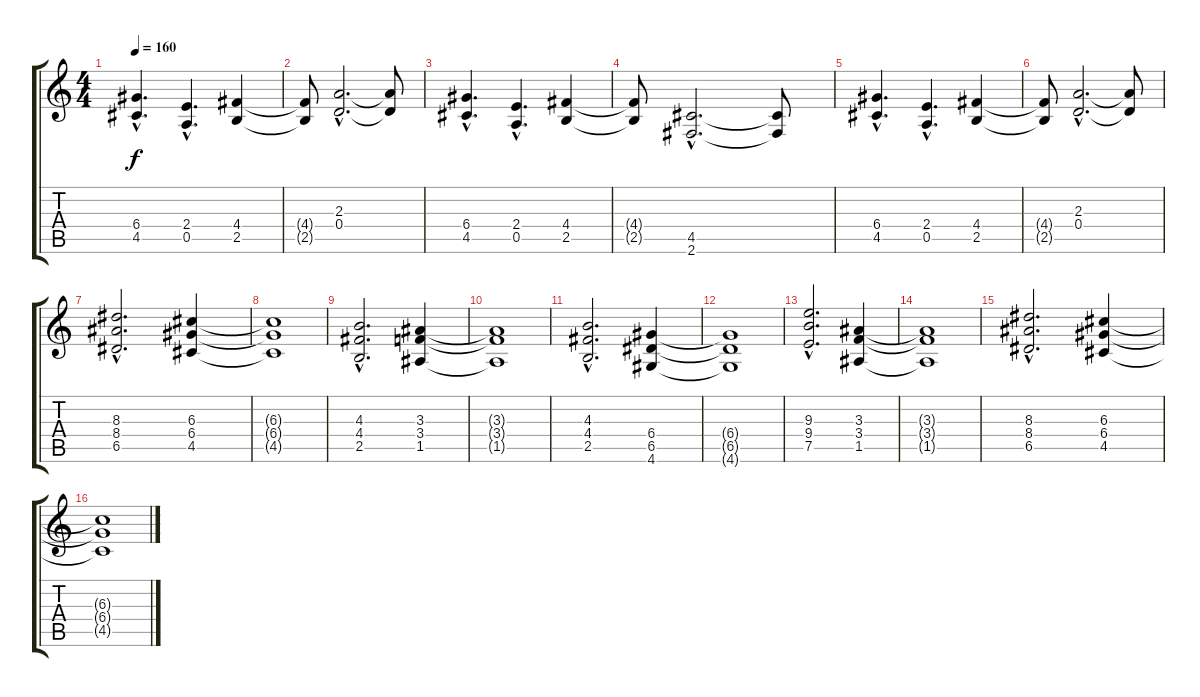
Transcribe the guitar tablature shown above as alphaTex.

\track "" {instrument overdrivenguitar}
\staff {score tabs}
\tuning (E4 B3 G3 D3 A2 E2) {hide}
\ts (4 4)
\tempo 160
\clef g2
\ks c
(6.4{hac} 4.5{hac}).4{d dy f} (2.4{hac} 0.5{hac}).4{d} (4.4 2.5).4 |
(4.4{t} 2.5{t}).8 (2.3{hac} 0.4{hac}).2{d} (2.3{t} 0.4{t}).8 |
(6.4{hac} 4.5{hac}).4{d} (2.4{hac} 0.5{hac}).4{d} (4.4 2.5).4 |
(4.4{t} 2.5{t}).8 (4.5{hac} 2.6{hac}).2{d} (4.5{t} 2.6{t}).8 |
(6.4{hac} 4.5{hac}).4{d} (2.4{hac} 0.5{hac}).4{d} (4.4 2.5).4 |
(4.4{t} 2.5{t}).8 (2.3{hac} 0.4{hac}).2{d} (2.3{t} 0.4{t}).8 |
(8.3{hac} 8.4{hac} 6.5{hac}).2{d} (6.3 6.4 4.5).4 |
(6.3{t} 6.4{t} 4.5{t}).1 |
(4.3{hac} 4.4{hac} 2.5{hac}).2{d} (3.3 3.4 1.5).4 |
(3.3{t} 3.4{t} 1.5{t}).1 |
(4.3{hac} 4.4{hac} 2.5{hac}).2{d} (6.4 6.5 4.6).4 |
(6.4{t} 6.5{t} 4.6{t}).1 |
(9.3{hac} 9.4{hac} 7.5{hac}).2{d} (3.3 3.4 1.5).4 |
(3.3{t} 3.4{t} 1.5{t}).1 |
(8.3{hac} 8.4{hac} 6.5{hac}).2{d} (6.3 6.4 4.5).4 |
(6.3{t} 6.4{t} 4.5{t}).1
